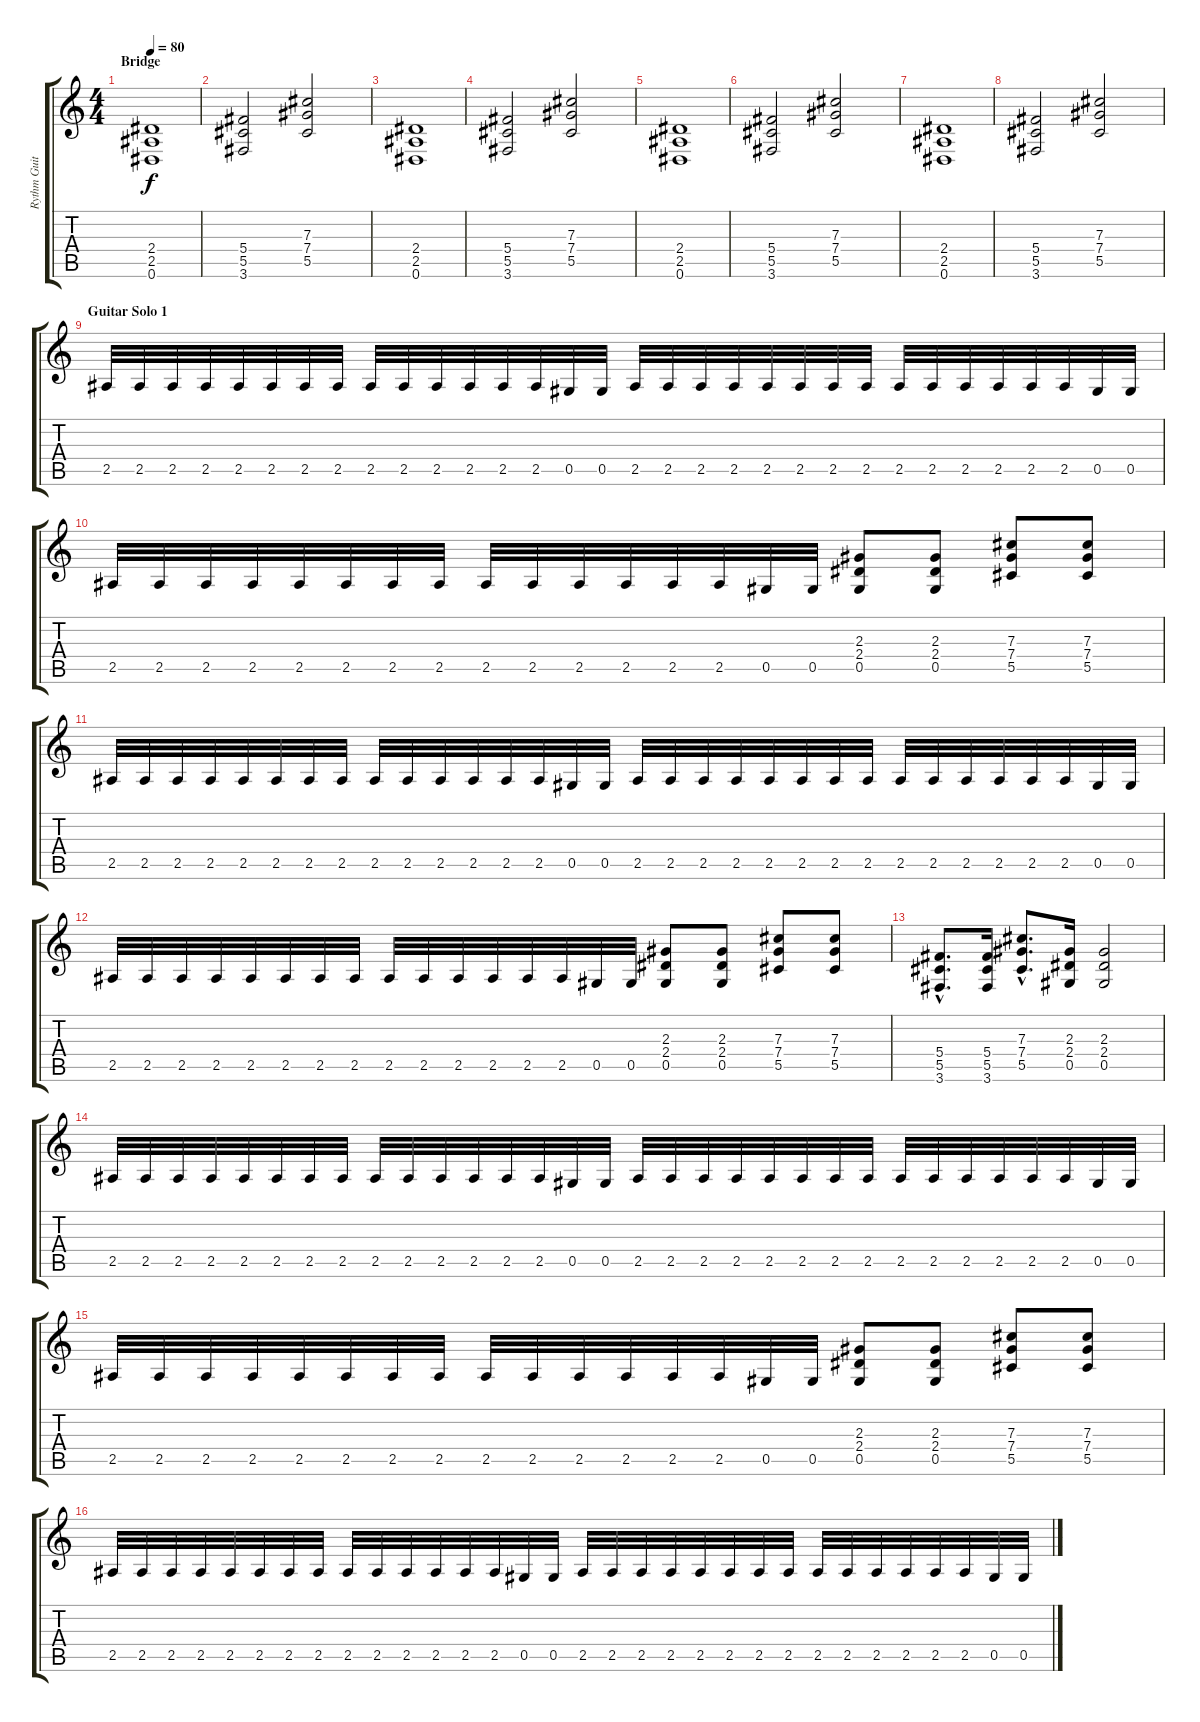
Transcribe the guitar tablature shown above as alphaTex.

\track ("Rythm Guitar 2" "Rythm Guit") {instrument overdrivenguitar}
\staff {score tabs}
\tuning (Eb4 Bb3 Gb3 Db3 Ab2 Eb2) {hide}
\ts (4 4)
\section ("" "Bridge")
\tempo 80
\clef g2
\ks c
(2.4 2.5 0.6).1{dy f} |
(5.4 5.5 3.6).2 (7.3 7.4 5.5).2 |
(2.4 2.5 0.6).1 |
(5.4 5.5 3.6).2 (7.3 7.4 5.5).2 |
(2.4 2.5 0.6).1 |
(5.4 5.5 3.6).2 (7.3 7.4 5.5).2 |
(2.4 2.5 0.6).1 |
(5.4 5.5 3.6).2 (7.3 7.4 5.5).2 |
\section ("" "Guitar Solo 1")
2.5.32 2.5.32 2.5.32 2.5.32 2.5.32 2.5.32 2.5.32 2.5.32 2.5.32 2.5.32 2.5.32 2.5.32 2.5.32 2.5.32 0.5.32 0.5.32 2.5.32 2.5.32 2.5.32 2.5.32 2.5.32 2.5.32 2.5.32 2.5.32 2.5.32 2.5.32 2.5.32 2.5.32 2.5.32 2.5.32 0.5.32 0.5.32 |
2.5.32 2.5.32 2.5.32 2.5.32 2.5.32 2.5.32 2.5.32 2.5.32 2.5.32 2.5.32 2.5.32 2.5.32 2.5.32 2.5.32 0.5.32 0.5.32 (2.3 2.4 0.5).8 (2.3 2.4 0.5).8 (7.3 7.4 5.5).8 (7.3 7.4 5.5).8 |
2.5.32 2.5.32 2.5.32 2.5.32 2.5.32 2.5.32 2.5.32 2.5.32 2.5.32 2.5.32 2.5.32 2.5.32 2.5.32 2.5.32 0.5.32 0.5.32 2.5.32 2.5.32 2.5.32 2.5.32 2.5.32 2.5.32 2.5.32 2.5.32 2.5.32 2.5.32 2.5.32 2.5.32 2.5.32 2.5.32 0.5.32 0.5.32 |
2.5.32 2.5.32 2.5.32 2.5.32 2.5.32 2.5.32 2.5.32 2.5.32 2.5.32 2.5.32 2.5.32 2.5.32 2.5.32 2.5.32 0.5.32 0.5.32 (2.3 2.4 0.5).8 (2.3 2.4 0.5).8 (7.3 7.4 5.5).8 (7.3 7.4 5.5).8 |
(5.4{hac} 5.5{hac} 3.6{hac}).8{d} (5.4 5.5 3.6).16 (7.3{hac} 7.4{hac} 5.5{hac}).8{d} (2.3 2.4 0.5).16 (2.3 2.4 0.5).2 |
2.5.32 2.5.32 2.5.32 2.5.32 2.5.32 2.5.32 2.5.32 2.5.32 2.5.32 2.5.32 2.5.32 2.5.32 2.5.32 2.5.32 0.5.32 0.5.32 2.5.32 2.5.32 2.5.32 2.5.32 2.5.32 2.5.32 2.5.32 2.5.32 2.5.32 2.5.32 2.5.32 2.5.32 2.5.32 2.5.32 0.5.32 0.5.32 |
2.5.32 2.5.32 2.5.32 2.5.32 2.5.32 2.5.32 2.5.32 2.5.32 2.5.32 2.5.32 2.5.32 2.5.32 2.5.32 2.5.32 0.5.32 0.5.32 (2.3 2.4 0.5).8 (2.3 2.4 0.5).8 (7.3 7.4 5.5).8 (7.3 7.4 5.5).8 |
2.5.32 2.5.32 2.5.32 2.5.32 2.5.32 2.5.32 2.5.32 2.5.32 2.5.32 2.5.32 2.5.32 2.5.32 2.5.32 2.5.32 0.5.32 0.5.32 2.5.32 2.5.32 2.5.32 2.5.32 2.5.32 2.5.32 2.5.32 2.5.32 2.5.32 2.5.32 2.5.32 2.5.32 2.5.32 2.5.32 0.5.32 0.5.32
